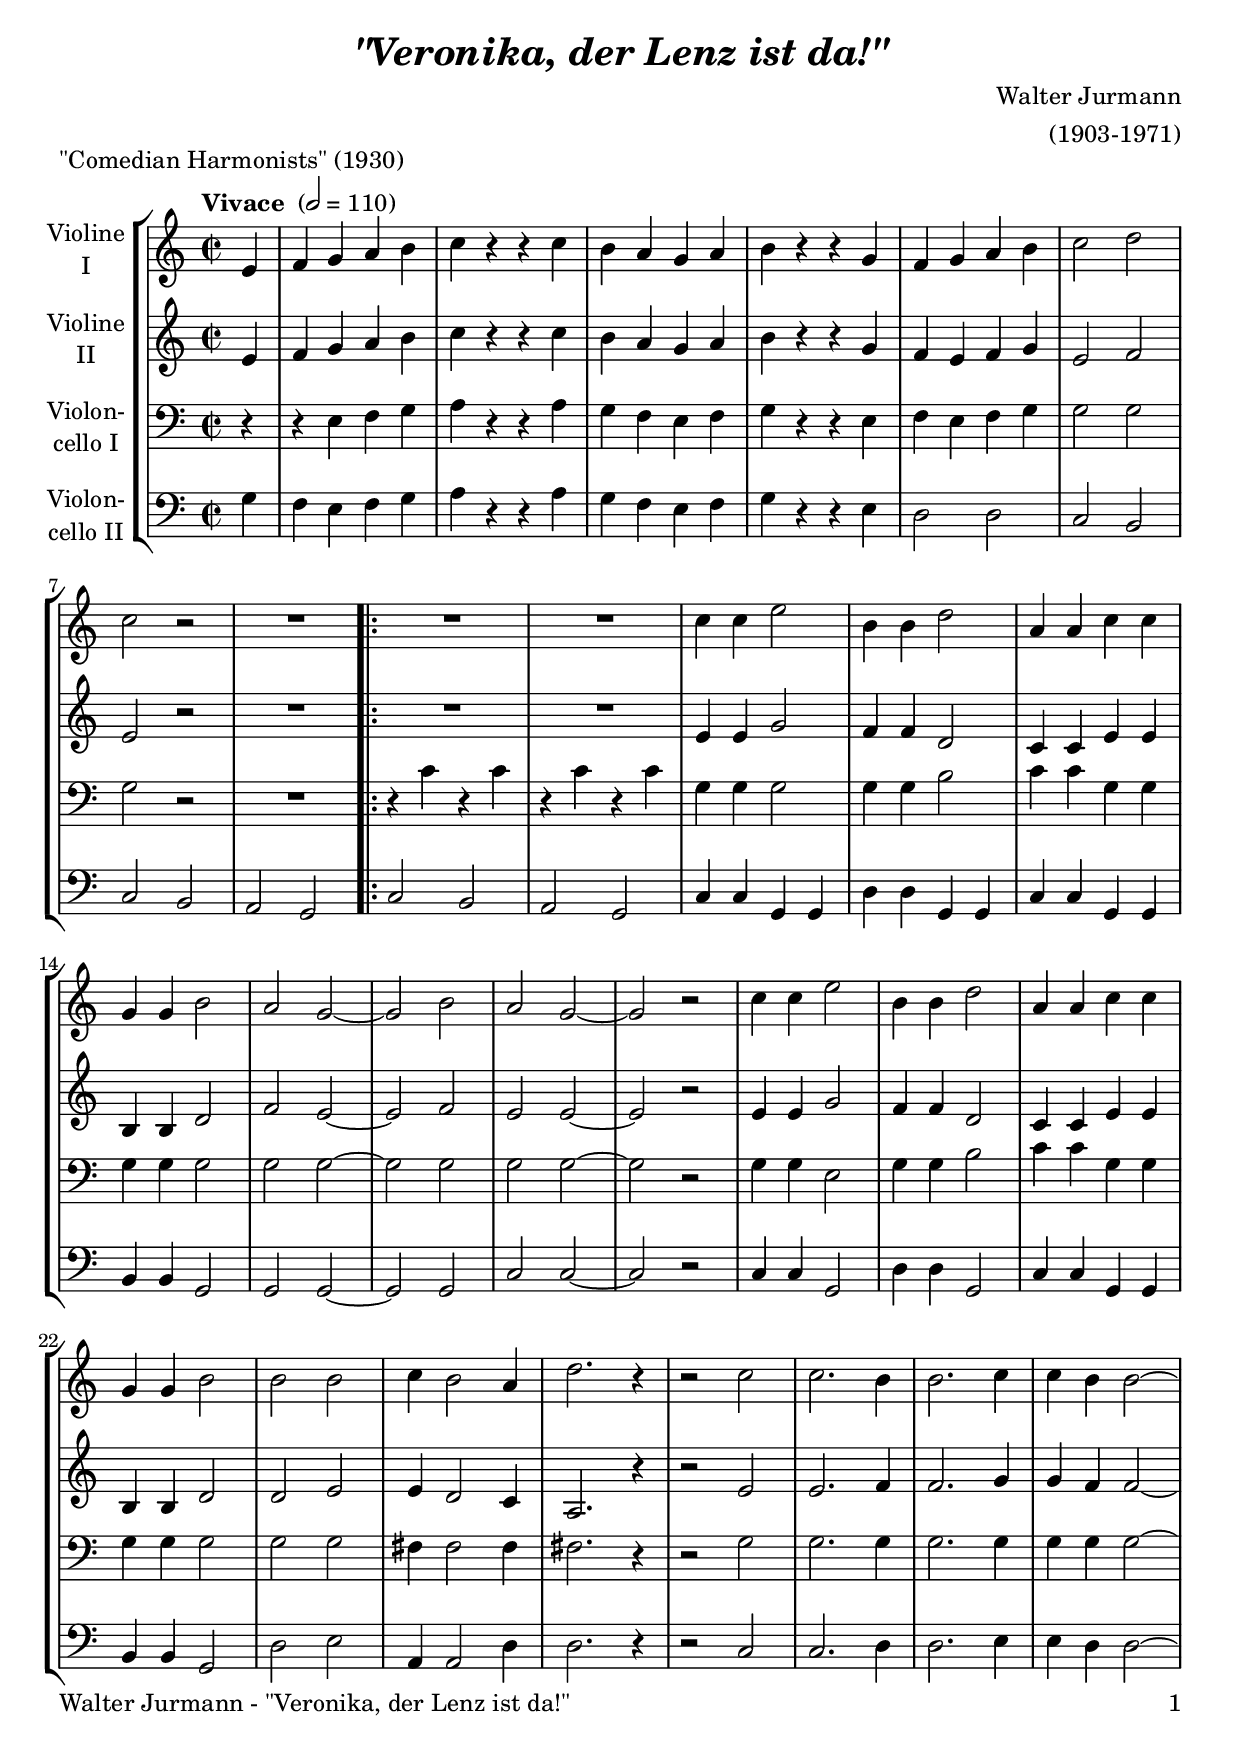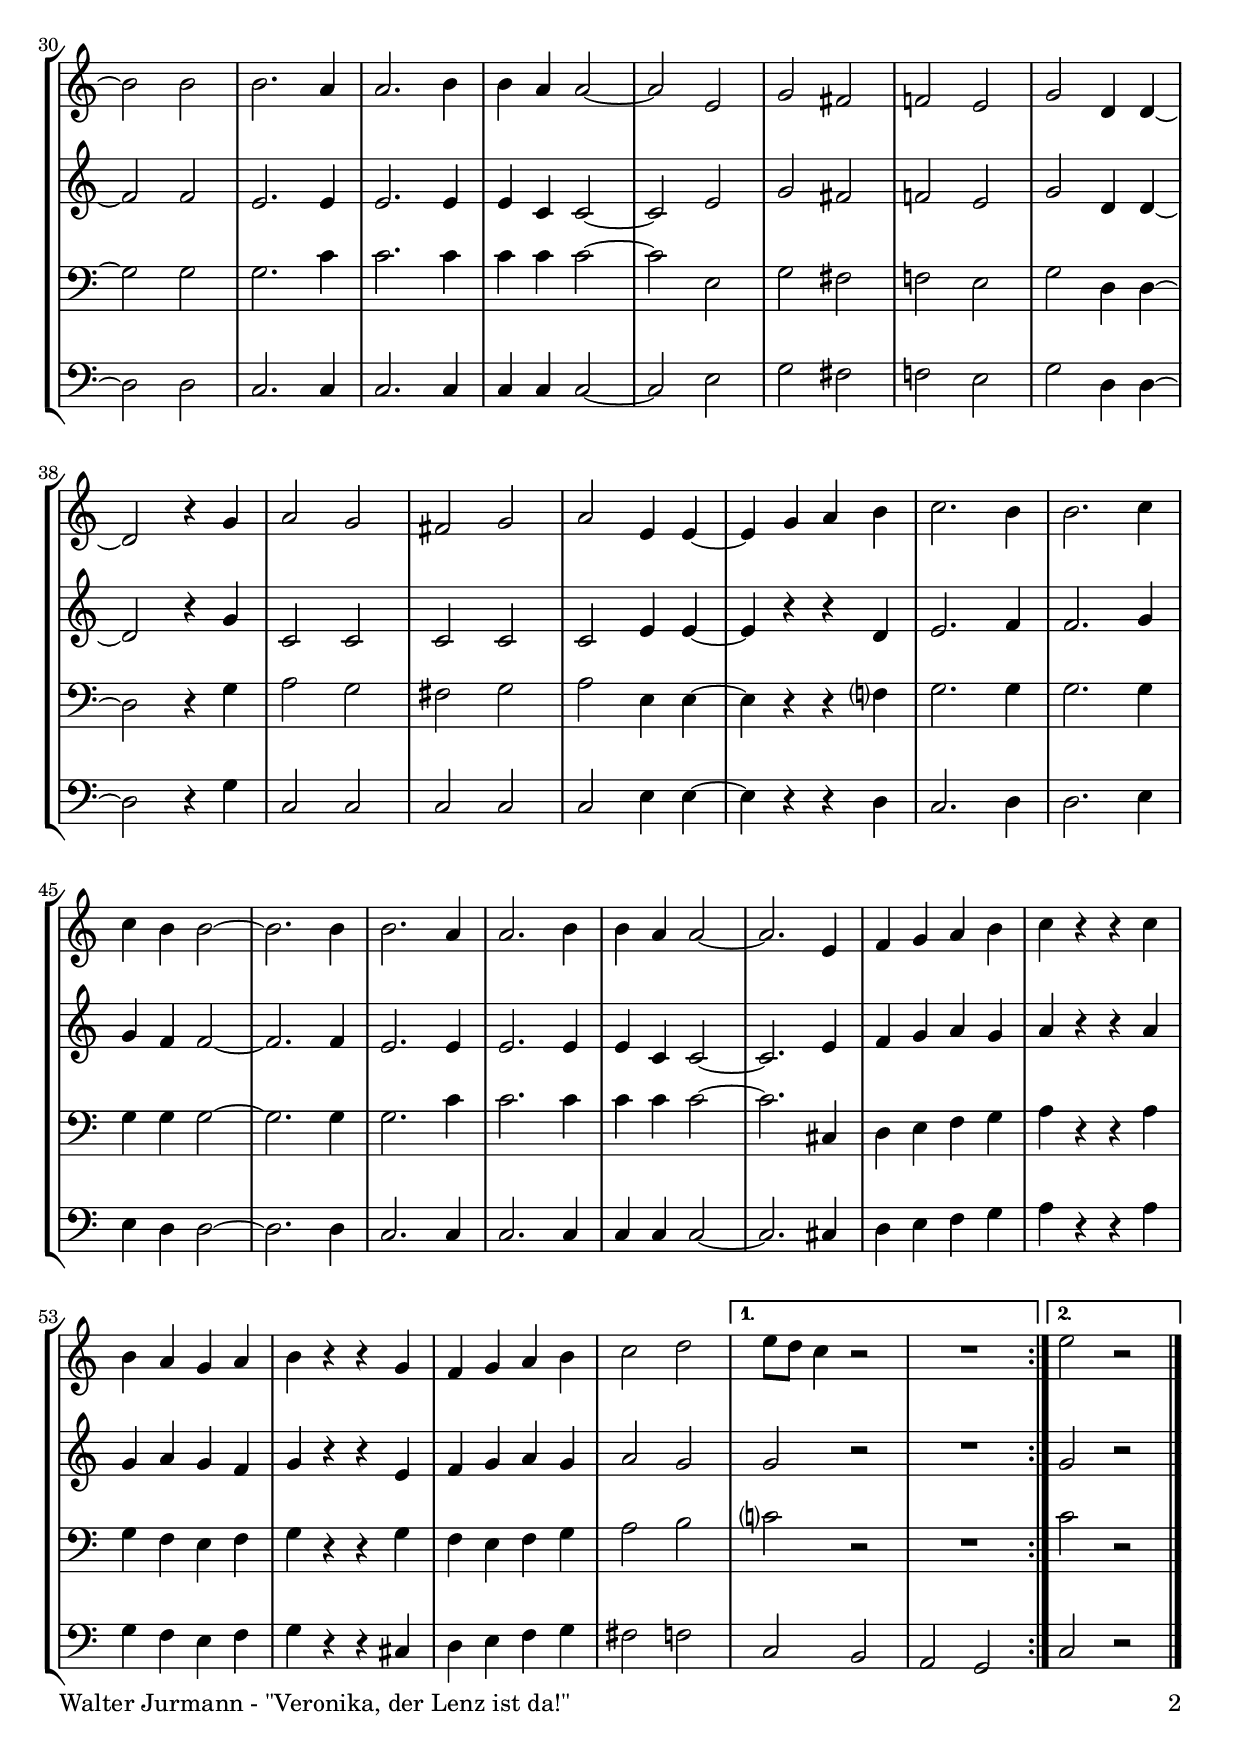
\version "2.24.1"
\include "deutsch.ly"

#(set-global-staff-size 21)

\header {
  title     = \markup \bold \italic "\"Veronika, der Lenz ist da!\""
  composer  = "Walter Jurmann"
  arranger  = "(1903-1971)"
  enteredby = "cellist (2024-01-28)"
  piece     = "\"Comedian Harmonists\" (1930)"
}

voiceconsts = {
  \key c \major
  \time 2/2
  \clef "treble"
%  \numericTimeSignature
  \compressEmptyMeasures
  % Set default beaming for all staves
%  \set Timing.beamExceptions = #'()
%  \set Timing.baseMoment     = #(ly:make-moment 1 4)
%  \set Timing.beatStructure  = #'(1 1 1 1)
  \tempo "Vivace " 2=110
}

mist = "string ensemble 1"
mivl = "violin"
miba = "cello"
mipz = "pizzicato strings"

rit = \mark \markup \box \italic "rit."

va = \relative c' {
  \voiceconsts

  \partial 4 e4
  f g a h
  c r r c
  h a g a
  h r r g

  f g a h
  c2 d
  c r
  R1
  \repeat volta 2 {
    R1*2
    c4 c e2
    h4 h d2
    a4 a c c
    g g h2

    a g~
    g h
    a g~
    g r

    c4 c e2
    h4 h d2
    a4 a c c
    g g h2

    h h
    c4 h2 a4
    d2. r4
    r2 c

    c2. h4
    h2. c4
    c h h2~
    h h

    h2. a4
    a2. h4
    h a a2~
    a e

    g fis
    f! e
    g d4 d~
    d2 r4 g

    a2 g
    fis g
    a e4 e~
    e g a h

    c2. h4
    h2. c4
    c h h2~
    h2. h4

    h2. a4
    a2. h4
    h a a2~
    a2. e4

    f g a h
    c r r c
    h a g a
    h r r g

    f g a h
    c2 d
  }
  \alternative {
    { e8 d c4 r2| R1 }
    { e2 r }
  }
  \bar "|."
}

vb = \relative c' {
  \voiceconsts

  \partial 4 e4
  f g a h
  c r r c
  h a g a
  h r r g

  f e f g
  e2 f
  e r
  R1
  \repeat volta 2 {
    R1*2

    e4 e g2
    f4 f d2
    c4 c e e
    h h d2

    f e~
    e f
    e e~
    e r

    e4 e g2
    f4 f d2
    c4 c e e
    h h d2

    d e
    e4 d2 c4
    a2. r4
    r2 e'

    e2. f4
    f2. g4
    g f f2~
    f f

    e2. e4
    e2. e4
    e c c2~
    c e

    g fis
    f! e
    g d4 d~
    d2 r4 g

    c,2 c
    c c
    c e4 e~
    e r r d

    e2. f4
    f2. g4
    g f f2~
    f2. f4

    e2. e4
    e2. e4
    e c c2~
    c2. e4

    f g a g
    a r r a
    g a g f
    g r r e

    f g a g
    a2 g
  }
  \alternative {
    { g r | R1 }
    { g2 r }
  }
  \bar "|."
}

vc = \relative c {
  \voiceconsts
  \clef "bass"
  
  \partial 4 r4
  r e f g
  a r r a
  g f e f
  g r r e

  f e f g
  g2 g
  g r
  R1
  \repeat volta 2 {
    r4 c r c
    r c r c

    g g g2
    g4 g h2
    c4 c g g
    g g g2

    g g~
    g g
    g g~
    g r

    g4 g e2
    g4 g h2
    c4 c g g
    g g g2

    g g
    fis4 fis2 fis4
    fis2. r4
    r2 g

    g2. g4
    g2. g4
    g g g2~
    g g

    g2. c4
    c2. c4
    c c c2~
    c e,

    g fis
    f! e
    g d4 d~
    d2 r4 g

    a2 g
    fis g
    a e4 e~
    e r r f?

    g2. g4
    g2. g4
    g g g2~
    g2. g4

    g2. c4
    c2. c4
    c c c2~
    c2. cis,4

    d e f g
    a r r a
    g f e f
    g r r g

    f e f g
    a2 h
  }
  \alternative {
    { c? r | R1 }
    { c2 r }
  }
  \bar "|."
}

vd = \relative c' {
  \voiceconsts
  \clef "bass"
  
  \partial 4 g4
  f e f g
  a r r a
  g f e f
  g r r e

  d2 d
  c h
  c h
  a g
  \repeat volta 2 {
    c h
    a g

    c4 c g g
    d' d g, g
    c c g g
    h h g2

    g g~
    g g
    c c~
    c r

    c4 c g2
    d'4 d g,2
    c4 c g g
    h h g2

    d' e
    a,4 a2 d4
    d2. r4
    r2 c

    c2. d4
    d2. e4
    e d d2~
    d d

    c2. c4
    c2. c4
    c c c2~
    c e

    g fis
    f! e
    g d4 d~
    d2 r4 g

    c,2 c
    c c
    c e4 e~
    e r r d

    c2. d4
    d2. e4
    e d d2~
    d2. d4

    c2. c4
    c2. c4
    c c c2~
    c2. cis4

    d e f g
    a r r a
    g f e f
    g r r cis,

    d e f g
    fis2 f
  }
  \alternative {
    { c h | a g }
    { c2 r }
  }
  \bar "|."
}


music = \new StaffGroup <<
      \new Staff {
	\set Staff.midiInstrument = \mivl
	\set Staff.instrumentName = \markup \center-column { "Violine" "I" }
	\transpose c c { \va }
      }

      \new Staff {
	\set Staff.midiInstrument = \mivl
	\set Staff.instrumentName = \markup \center-column { "Violine" "II" }
	\transpose c c { \vb }
      }

      \new Staff {
	\set Staff.midiInstrument = \miba
	\set Staff.instrumentName = \markup \center-column { "Violon-" "cello I" }
	\transpose c c { \vc }
      }

      \new Staff {
	\set Staff.midiInstrument = \miba
	\set Staff.instrumentName = \markup \center-column { "Violon-" "cello II" }
	\transpose c c { \vd }
      }
>>

\book {
   \paper {
    print-page-number = ##t
    print-first-page-number = ##t
    ragged-last-bottom = ##f
    oddHeaderMarkup = \markup \null
    evenHeaderMarkup = \markup \null
    oddFooterMarkup = \markup {
      \fill-line {
        \if \should-print-page-number
        "Walter Jurmann - \"Veronika, der Lenz ist da!\"" \fromproperty #'page:page-number-string
      }
    }
    evenFooterMarkup = \oddFooterMarkup
  } \score {
    \music
    \layout {}
  }

  \score {
    \unfoldRepeats \music

    \midi {
      \context {
        \Score
      }
    }
  }
}